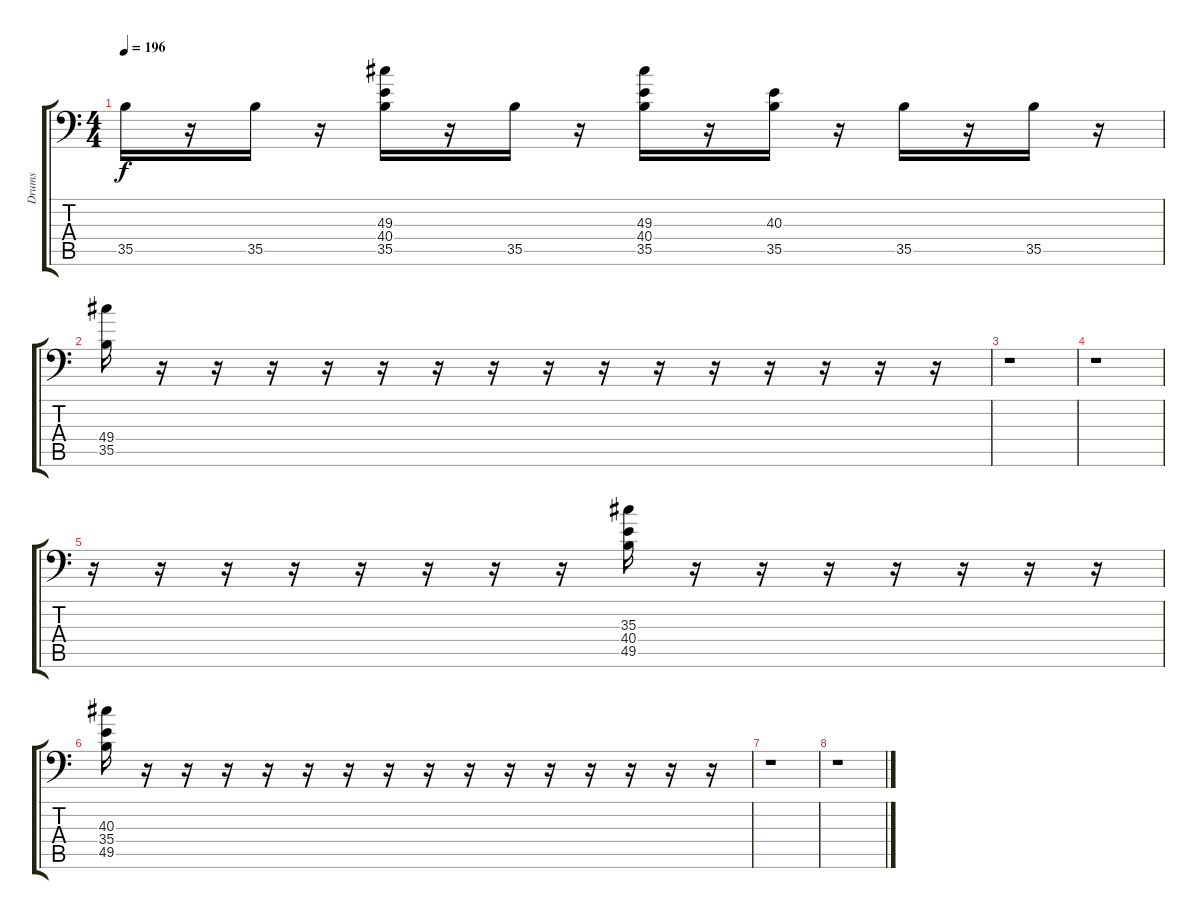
\track ("Drums" "Drums") {instrument acousticgrandpiano}
\staff {score tabs}
\tuning (C-1 C-1 C-1 C-1 C-1 C-1) {hide}
\ts (4 4)
\tempo 196
\clef f4
\ks c
35.5.16{dy f} r.16 35.5.16 r.16 (49.3 40.4 35.5).16 r.16 35.5.16 r.16 (49.3 40.4 35.5).16 r.16 (40.3 35.5).16 r.16 35.5.16 r.16 35.5.16 r.16 |
(49.4 35.5).16 r.16 r.16 r.16 r.16 r.16 r.16 r.16 r.16 r.16 r.16 r.16 r.16 r.16 r.16 r.16 |
r.1 |
r.1 |
r.16 r.16 r.16 r.16 r.16 r.16 r.16 r.16 (35.3 40.4 49.5).16 r.16 r.16 r.16 r.16 r.16 r.16 r.16 |
(40.3 35.4 49.5).16 r.16 r.16 r.16 r.16 r.16 r.16 r.16 r.16 r.16 r.16 r.16 r.16 r.16 r.16 r.16 |
r.1 |
r.1
